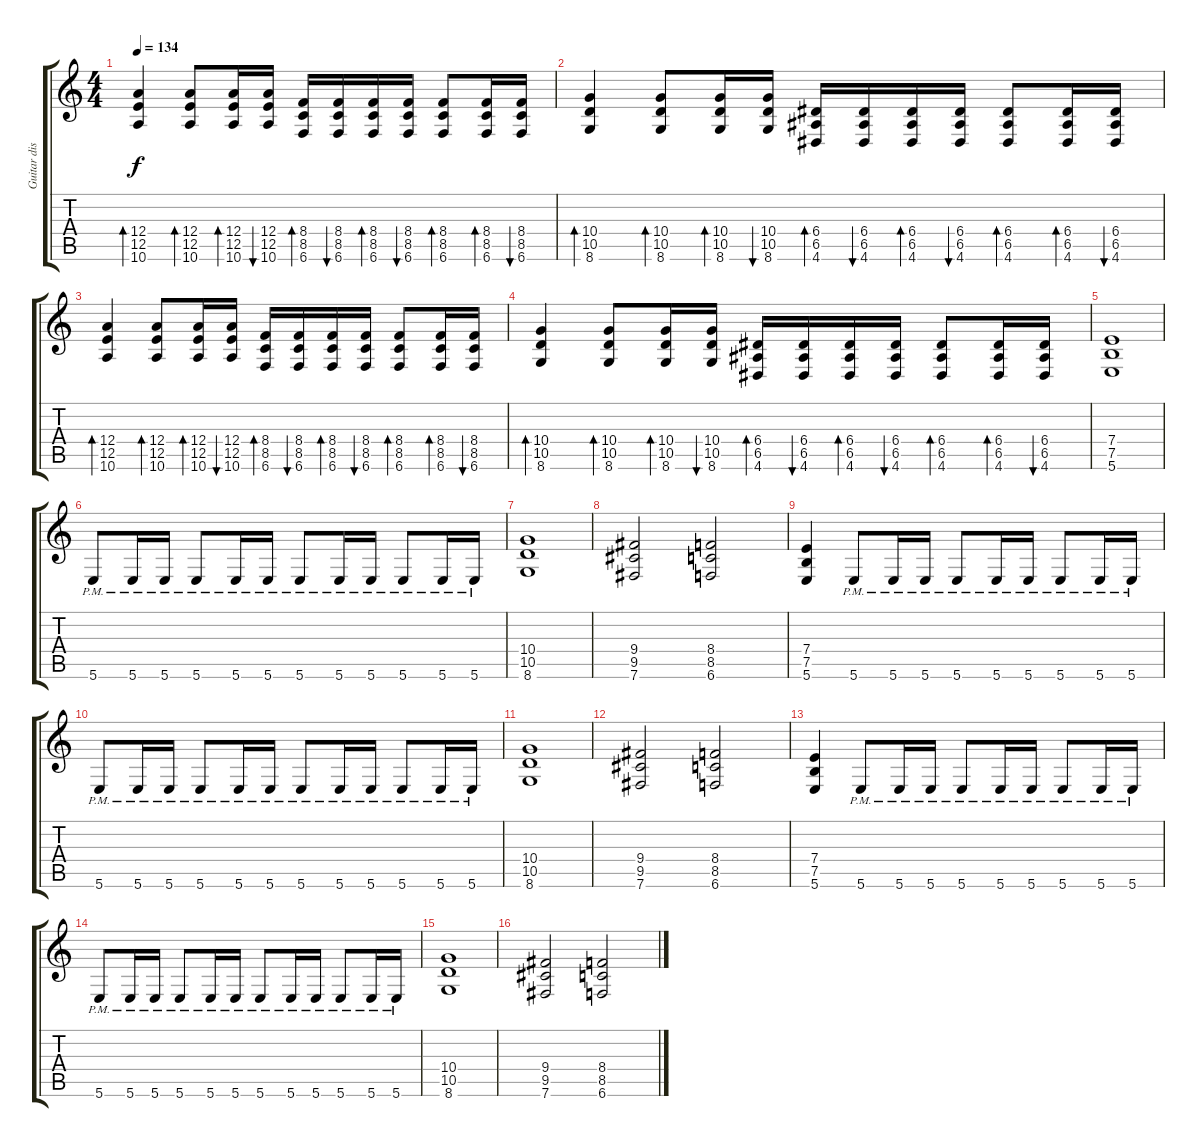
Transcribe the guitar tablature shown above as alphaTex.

\track ("Guitar distortion 2" "Guitar dis") {instrument distortionguitar}
\staff {score tabs}
\tuning (B3 Gb3 D3 A2 E2 B1) {hide}
\ts (4 4)
\tempo 134
\clef g2
\ks c
(12.4 12.5 10.6).4{bd 60 dy f} (12.4 12.5 10.6).8{bd 60} (12.4 12.5 10.6).16{bd 60} (12.4 12.5 10.6).16{bu 60} (8.4 8.5 6.6).16{bd 60} (8.4 8.5 6.6).16{bu 60} (8.4 8.5 6.6).16{bd 60} (8.4 8.5 6.6).16{bu 60} (8.4 8.5 6.6).8{bd 60} (8.4 8.5 6.6).16{bd 60} (8.4 8.5 6.6).16{bu 60} |
(10.4 10.5 8.6).4{bd 60} (10.4 10.5 8.6).8{bd 60} (10.4 10.5 8.6).16{bd 60} (10.4 10.5 8.6).16{bu 60} (6.4 6.5 4.6).16{bd 60} (6.4 6.5 4.6).16{bu 60} (6.4 6.5 4.6).16{bd 60} (6.4 6.5 4.6).16{bu 60} (6.4 6.5 4.6).8{bd 60} (6.4 6.5 4.6).16{bd 60} (6.4 6.5 4.6).16{bu 60} |
(12.4 12.5 10.6).4{bd 60} (12.4 12.5 10.6).8{bd 60} (12.4 12.5 10.6).16{bd 60} (12.4 12.5 10.6).16{bu 60} (8.4 8.5 6.6).16{bd 60} (8.4 8.5 6.6).16{bu 60} (8.4 8.5 6.6).16{bd 60} (8.4 8.5 6.6).16{bu 60} (8.4 8.5 6.6).8{bd 60} (8.4 8.5 6.6).16{bd 60} (8.4 8.5 6.6).16{bu 60} |
(10.4 10.5 8.6).4{bd 60} (10.4 10.5 8.6).8{bd 60} (10.4 10.5 8.6).16{bd 60} (10.4 10.5 8.6).16{bu 60} (6.4 6.5 4.6).16{bd 60} (6.4 6.5 4.6).16{bu 60} (6.4 6.5 4.6).16{bd 60} (6.4 6.5 4.6).16{bu 60} (6.4 6.5 4.6).8{bd 60} (6.4 6.5 4.6).16{bd 60} (6.4 6.5 4.6).16{bu 60} |
(7.4 7.5 5.6).1 |
5.6{pm}.8 5.6{pm}.16 5.6{pm}.16 5.6{pm}.8 5.6{pm}.16 5.6{pm}.16 5.6{pm}.8 5.6{pm}.16 5.6{pm}.16 5.6{pm}.8 5.6{pm}.16 5.6{pm}.16 |
(10.4 10.5 8.6).1 |
(9.4 9.5 7.6).2 (8.4 8.5 6.6).2 |
(7.4 7.5 5.6).4 5.6{pm}.8 5.6{pm}.16 5.6{pm}.16 5.6{pm}.8 5.6{pm}.16 5.6{pm}.16 5.6{pm}.8 5.6{pm}.16 5.6{pm}.16 |
5.6{pm}.8 5.6{pm}.16 5.6{pm}.16 5.6{pm}.8 5.6{pm}.16 5.6{pm}.16 5.6{pm}.8 5.6{pm}.16 5.6{pm}.16 5.6{pm}.8 5.6{pm}.16 5.6{pm}.16 |
(10.4 10.5 8.6).1 |
(9.4 9.5 7.6).2 (8.4 8.5 6.6).2 |
(7.4 7.5 5.6).4 5.6{pm}.8 5.6{pm}.16 5.6{pm}.16 5.6{pm}.8 5.6{pm}.16 5.6{pm}.16 5.6{pm}.8 5.6{pm}.16 5.6{pm}.16 |
5.6{pm}.8 5.6{pm}.16 5.6{pm}.16 5.6{pm}.8 5.6{pm}.16 5.6{pm}.16 5.6{pm}.8 5.6{pm}.16 5.6{pm}.16 5.6{pm}.8 5.6{pm}.16 5.6{pm}.16 |
(10.4 10.5 8.6).1 |
(9.4 9.5 7.6).2 (8.4 8.5 6.6).2
